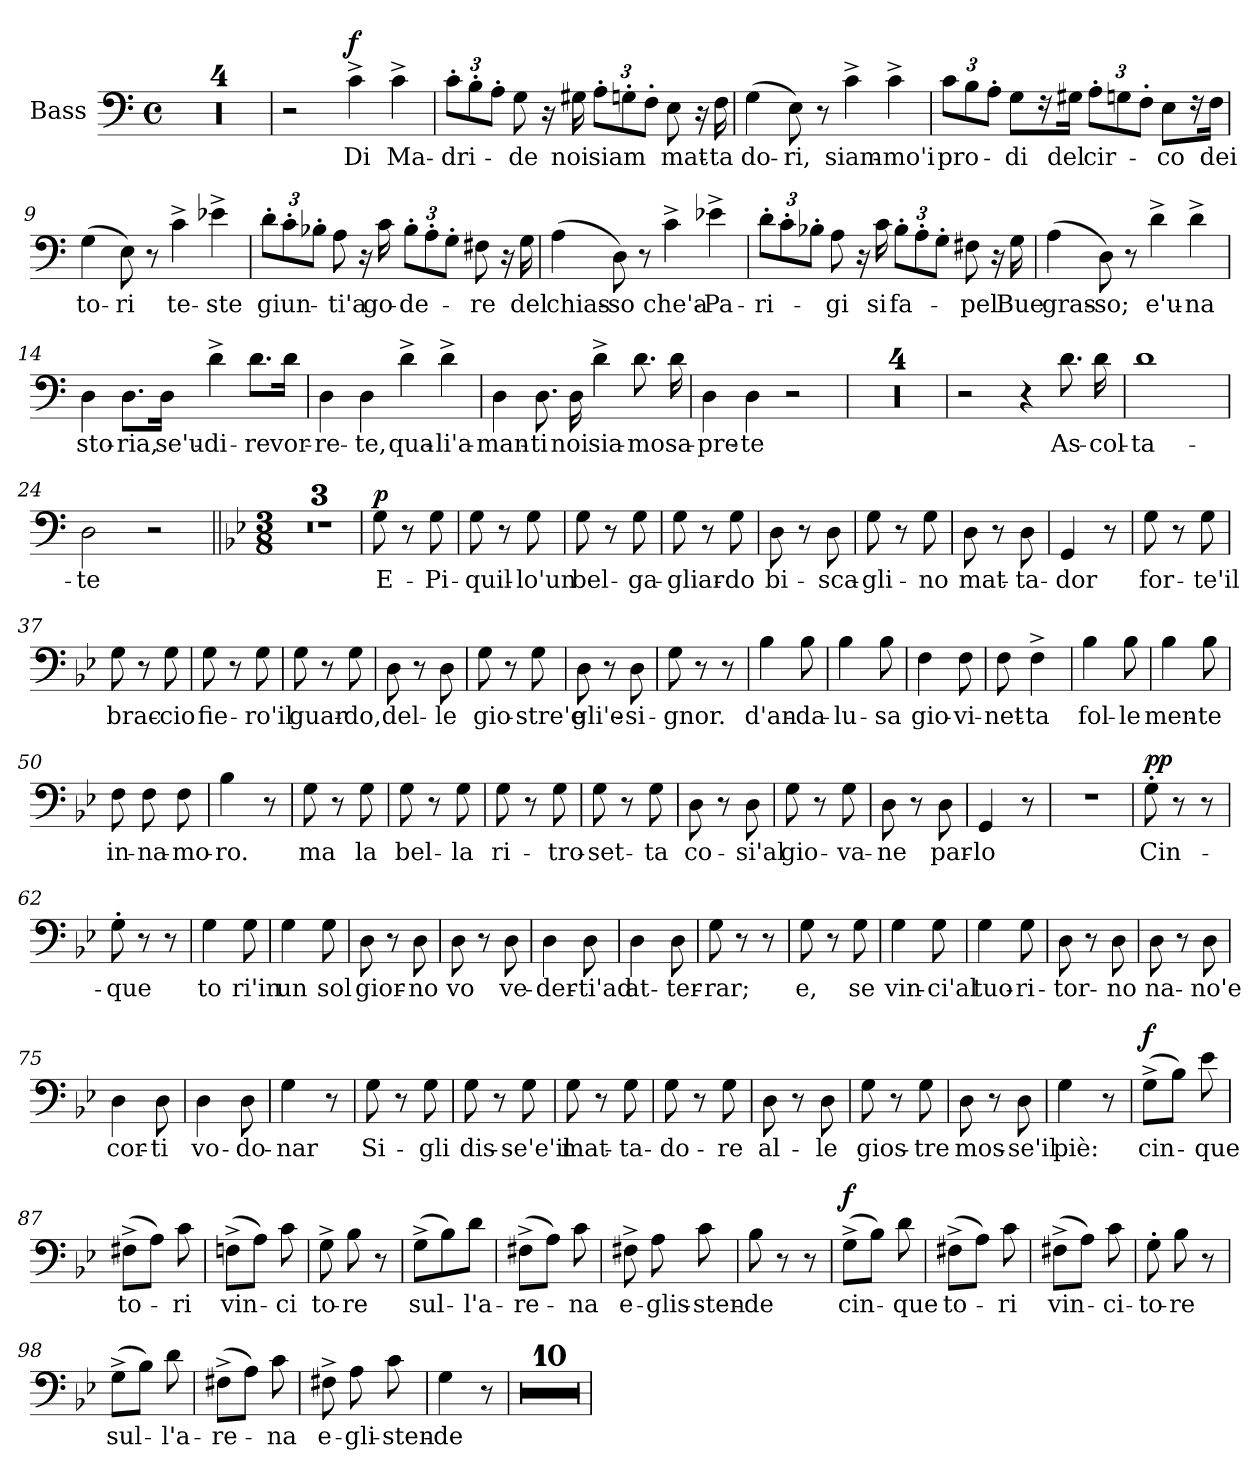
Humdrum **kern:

**kern	**text	**dynam
*part1	*part1	*part1
*staff1	*staff1	*staff1
*I"Bass	*	*
*I'B.	*	*
*clefF4	*	*
*k[]	*	*
*M4/4	*	*
*met(c)	*	*
=1	=1	=1
1r	.	.
=2	=2	=2
1r	.	.
=3	=3	=3
1r	.	.
=4	=4	=4
1r	.	.
!!LO:PB:g=z
=5	=5	=5
2r	.	.
!	!	!LO:DY:a
4c^\	Di	f
4c^\	Ma-	.
=6	=6	=6
12c'\L	-dri-	.
12B'\	.	.
12A'\J	.	.
8G\	-de	.
16r	.	.
16G#X\	noi	.
12A'\L	siam	.
12Gn'\	.	.
12F'\J	.	.
8E\	mat-	.
16r	.	.
16F\	-ta	.
=7	=7	=7
(>4G\	do-	.
8E\)	-ri,	.
8r	.	.
4c^\	siam-	.
4c^\	-mo'i	.
!!LO:LB:g=z
=8	=8	=8
12c\L	pro-	.
12B\	.	.
12A'\J	.	.
8G\L	-di	.
16r	.	.
16G#X\Jk	del	.
12A'\L	cir-	.
12Gn\	.	.
12F'\J	.	.
8E\L	-co	.
16r	.	.
16F\Jk	dei	.
=9	=9	=9
(>4G\	to-	.
8E\)	-ri	.
8r	.	.
4c^\	te-	.
4e-X^\	-ste	.
=10	=10	=10
12d'\L	giun-	.
12c'\	.	.
12B-X'\J	.	.
8A\	-ti'a	.
16r	.	.
16c\	go-	.
12B-'\L	-de-	.
12A'\	.	.
12G'\J	.	.
8F#X\	-re	.
16r	.	.
16G\	del	.
!!LO:PB:g=z
=11	=11	=11
(>4A\	chias-	.
8D\)	-so	.
8r	.	.
4c^\	che'a-	.
4e-X^\	-Pa-	.
=12	=12	=12
12d'\L	-ri-	.
12c'\	.	.
12B-X'\J	.	.
8A\	-gi	.
16r	.	.
16c\	si	.
12B-'\L	fa-	.
12A'\	.	.
12G'\J	.	.
8F#X\	-pel	.
16r	.	.
16G\	Bue	.
=13	=13	=13
(>4A\	gras-	.
8D\)	-so;	.
8r	.	.
4d^\	e'u-	.
4d^\	-na	.
!!LO:LB:g=z
=14	=14	=14
4D\	sto-	.
8.D\L	-ria,	.
16D\Jk	se'u-	.
4d^\	-di-	.
8.d\L	-re	.
16d\Jk	vor-	.
=15	=15	=15
4D\	-re-	.
4D\	-te,	.
4d^\	qua-	.
4d^\	-li'a-	.
=16	=16	=16
4D\	-man-	.
8.D\	-ti	.
16D\	noi	.
4d^\	sia-	.
8.d\	-mo	.
16d\	sa-	.
!!LO:PB:g=z
=17	=17	=17
4D\	-pre-	.
4D\	-te	.
2r	.	.
=18	=18	=18
1r	.	.
=19	=19	=19
1r	.	.
!!LO:PB:g=z
=20	=20	=20
1r	.	.
=21	=21	=21
1r	.	.
=22	=22	=22
2r	.	.
4r	.	.
8.d\	As-	.
16d\	-col-	.
=23	=23	=23
1d	-ta-	.
=24	=24	=24
2D\	-te	.
2r	.	.
=25||	=25||	=25||
*k[b-e-]	*	*
*B-:	*	*
*M3/8	*	*
4.r	.	.
=26	=26	=26
4.r	.	.
!!LO:LB:g=z
=27	=27	=27
4.r	.	.
=28	=28	=28
!	!	!LO:DY:a
8G\	E-	p
8r	.	.
8G\	-Pi-	.
=29	=29	=29
8G\	-quil-	.
8r	.	.
8G\	-lo'un	.
=30	=30	=30
8G\	bel-	.
8r	.	.
8G\	-ga-	.
=31	=31	=31
8G\	-gliar-	.
8r	.	.
8G\	-do	.
=32	=32	=32
8D\	bi-	.
8r	.	.
8D\	-sca-	.
=33	=33	=33
8G\	-gli-	.
8r	.	.
8G\	-no	.
!!LO:PB:g=z
=34	=34	=34
8D\	mat-	.
8r	.	.
8D\	-ta-	.
=35	=35	=35
4GG/	-dor	.
8r	.	.
=36	=36	=36
8G\	for-	.
8r	.	.
8G\	-te'il	.
=37	=37	=37
8G\	brac-	.
8r	.	.
8G\	-cio	.
=38	=38	=38
8G\	fie-	.
8r	.	.
8G\	-ro'il	.
=39	=39	=39
8G\	guar-	.
8r	.	.
8G\	-do,	.
!!LO:LB:g=z
=40	=40	=40
8D\	del-	.
8r	.	.
8D\	-le	.
=41	=41	=41
8G\	gio-	.
8r	.	.
8G\	-stre'e	.
=42	=42	=42
8D\	gli'e-	.
8r	.	.
8D\	-si-	.
=43	=43	=43
8G\	-gnor.	.
8r	.	.
8r	.	.
=44	=44	=44
4B-\	d'an-	.
8B-\	-da-	.
=45	=45	=45
4B-\	-lu-	.
8B-\	-sa	.
!!LO:PB:g=z
=46	=46	=46
4F\	gio-	.
8F\	-vi-	.
=47	=47	=47
8F\	-net-	.
4F^\	-ta	.
=48	=48	=48
4B-\	fol-	.
8B-\	-le	.
=49	=49	=49
4B-\	men-	.
8B-\	-te	.
=50	=50	=50
8F\	in-	.
8F\	-na-	.
8F\	-mo-	.
=51	=51	=51
4B-\	-ro.	.
8r	.	.
=52	=52	=52
8G\	ma	.
8r	.	.
8G\	la	.
!!LO:LB:g=z
=53	=53	=53
8G\	bel-	.
8r	.	.
8G\	-la	.
=54	=54	=54
8G\	ri-	.
8r	.	.
8G\	-tro-	.
=55	=55	=55
8G\	-set-	.
8r	.	.
8G\	-ta	.
=56	=56	=56
8D\	co-	.
8r	.	.
8D\	-si'al	.
=57	=57	=57
8G\	gio-	.
8r	.	.
8G\	-va-	.
=58	=58	=58
8D\	-ne	.
8r	.	.
8D\	par-	.
=59	=59	=59
4GG/	-lo	.
8r	.	.
=60	=60	=60
4.r	.	.
!!LO:PB:g=z
=61	=61	=61
!	!	!LO:DY:a
8G'\	Cin-	pp
8r	.	.
8r	.	.
=62	=62	=62
8G'\	-que	.
8r	.	.
8r	.	.
=63	=63	=63
4G\	to	.
8G\	ri'in	.
=64	=64	=64
4G\	un	.
8G\	sol	.
=65	=65	=65
8D\	gior-	.
8r	.	.
8D\	-no	.
=66	=66	=66
8D\	vo	.
8r	.	.
8D\	ve-	.
=67	=67	=67
4D\	-der-	.
8D\	-ti'ad	.
=68	=68	=68
4D\	at-	.
8D\	-ter-	.
!!LO:LB:g=z
=69	=69	=69
8G\	-rar;	.
8r	.	.
8r	.	.
=70	=70	=70
8G\	e,	.
8r	.	.
8G\	se	.
=71	=71	=71
4G\	vin-	.
8G\	-ci'al	.
=72	=72	=72
4G\	tuo-	.
8G\	-ri-	.
=73	=73	=73
8D\	-tor-	.
8r	.	.
8D\	-no	.
=74	=74	=74
8D\	na-	.
8r	.	.
8D\	-no'e	.
=75	=75	=75
4D\	cor-	.
8D\	-ti	.
=76	=76	=76
4D\	vo-	.
8D\	-do-	.
!!LO:PB:g=z
=77	=77	=77
4G\	-nar	.
8r	.	.
=78	=78	=78
8G\	Si-	.
8r	.	.
8G\	-gli	.
=79	=79	=79
8G\	dis-	.
8r	.	.
8G\	-se'e'il	.
=80	=80	=80
8G\	mat-	.
8r	.	.
8G\	-ta-	.
=81	=81	=81
8G\	-do-	.
8r	.	.
8G\	-re	.
=82	=82	=82
8D\	al-	.
8r	.	.
8D\	-le	.
=83	=83	=83
8G\	gios-	.
8r	.	.
8G\	-tre	.
!!LO:LB:g=z
=84	=84	=84
8D\	mos-	.
8r	.	.
8D\	-se'il	.
=85	=85	=85
4G\	piè:	.
8r	.	.
=86	=86	=86
!	!	!LO:DY:a
(>8G^\L	cin-	f
8B-\J)	.	.
8e-\	-que	.
=87	=87	=87
(>8F#X^\L	to-	.
8A\J)	.	.
8c\	-ri	.
=88	=88	=88
(>8Fn^\L	vin-	.
8A\J)	.	.
8c\	-ci	.
=89	=89	=89
8G^\	to-	.
8B-\	-re	.
8r	.	.
!!LO:PB:g=z
=90	=90	=90
(>8G^\L	sul-	.
8B-\)	.	.
8d\J	-l'a-	.
=91	=91	=91
(>8F#X^\L	-re-	.
8A\J)	.	.
8c\	-na	.
=92	=92	=92
8F#X^\	e-	.
8A\	-glis-	.
8c\	-sten-	.
=93	=93	=93
8B-\	-de	.
8r	.	.
8r	.	.
=94	=94	=94
!	!	!LO:DY:a
(>8G^\L	cin-	f
8B-\J)	.	.
8d\	-que	.
=95	=95	=95
(>8F#X^\L	to-	.
8A\J)	.	.
8c\	-ri	.
=96	=96	=96
(>8F#X^\L	vin-	.
8A\J)	.	.
8c\	-ci-	.
!!LO:LB:g=z
=97	=97	=97
8G'\	-to-	.
8B-\	-re	.
8r	.	.
=98	=98	=98
(>8G^\L	sul-	.
8B-\J)	.	.
8d\	-l'a-	.
=99	=99	=99
(>8F#X^\L	-re-	.
8A\J)	.	.
8c\	-na	.
=100	=100	=100
8F#X^\	e-	.
8A\	-gli-	.
8c\	-sten-	.
=101	=101	=101
4G\	-de	.
8r	.	.
=102	=102	=102
4.r	.	.
=103	=103	=103
4.r	.	.
=104	=104	=104
4.r	.	.
!!LO:PB:g=z
=105	=105	=105
4.r	.	.
=106	=106	=106
4.r	.	.
=107	=107	=107
4.r	.	.
=108	=108	=108
4.r	.	.
!!LO:PB:g=z
=109	=109	=109
4.r	.	.
=110	=110	=110
4.r	.	.
=111	=111	=111
4.r	.	.
=	=	=
*-	*-	*-
